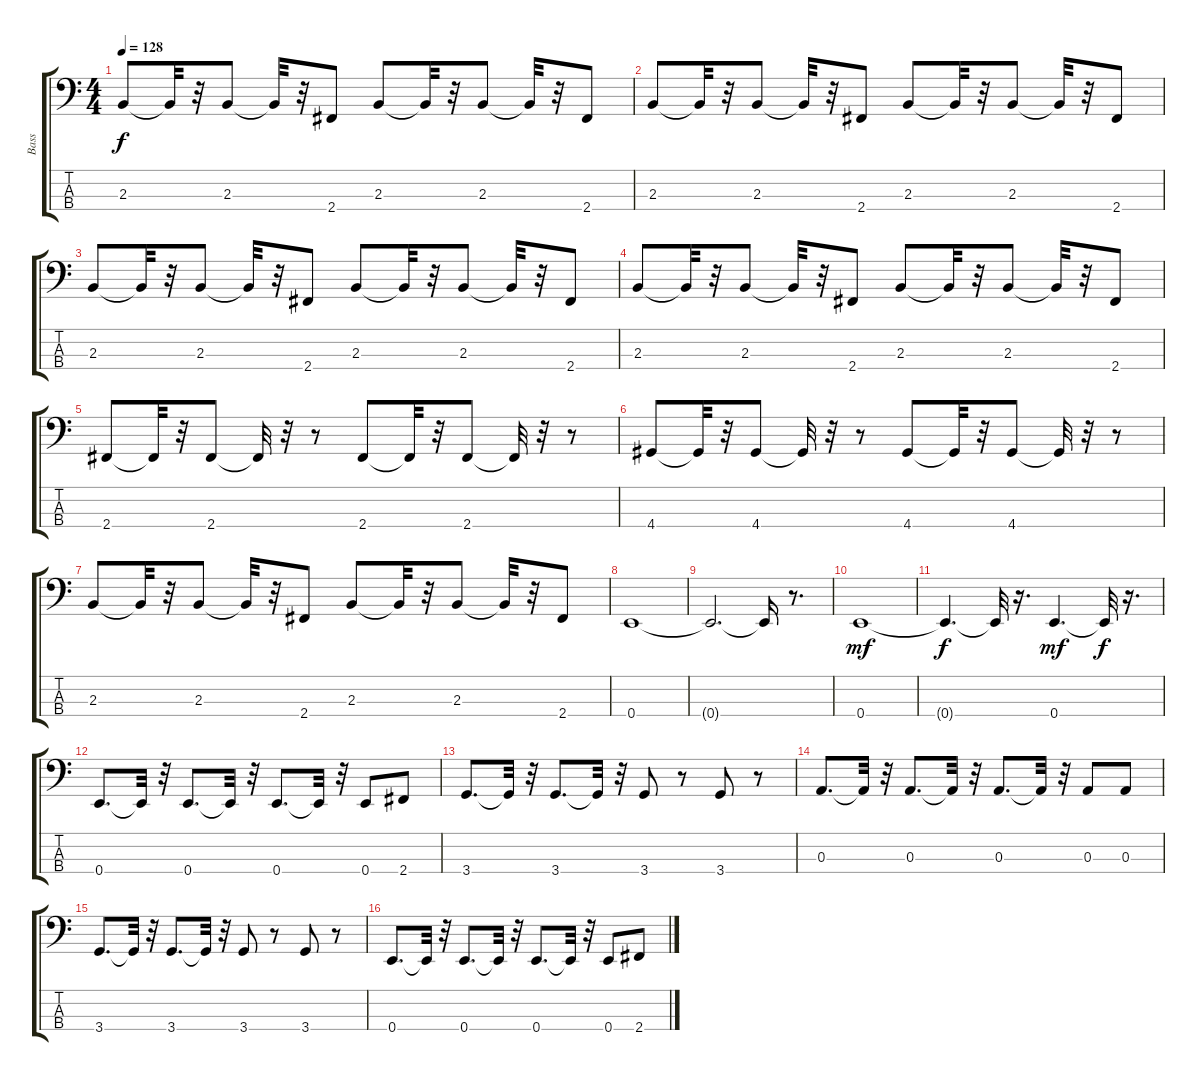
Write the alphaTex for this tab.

\track ("Bass" "Bass") {instrument synthbass1}
\staff {score tabs}
\tuning (G2 D2 A1 E1) {hide}
\ts (4 4)
\tempo 128
\clef f4
\ks c
2.3.8{dy f} 2.3{t}.32 r.32 2.3.8 2.3{t}.32 r.32 2.4.8 2.3.8 2.3{t}.32 r.32 2.3.8 2.3{t}.32 r.32 2.4.8 |
2.3.8 2.3{t}.32 r.32 2.3.8 2.3{t}.32 r.32 2.4.8 2.3.8 2.3{t}.32 r.32 2.3.8 2.3{t}.32 r.32 2.4.8 |
2.3.8 2.3{t}.32 r.32 2.3.8 2.3{t}.32 r.32 2.4.8 2.3.8 2.3{t}.32 r.32 2.3.8 2.3{t}.32 r.32 2.4.8 |
2.3.8 2.3{t}.32 r.32 2.3.8 2.3{t}.32 r.32 2.4.8 2.3.8 2.3{t}.32 r.32 2.3.8 2.3{t}.32 r.32 2.4.8 |
2.4.8 2.4{t}.32 r.32 2.4.8 2.4{t}.32 r.32 r.8 2.4.8 2.4{t}.32 r.32 2.4.8 2.4{t}.32 r.32 r.8 |
4.4.8 4.4{t}.32 r.32 4.4.8 4.4{t}.32 r.32 r.8 4.4.8 4.4{t}.32 r.32 4.4.8 4.4{t}.32 r.32 r.8 |
2.3.8 2.3{t}.32 r.32 2.3.8 2.3{t}.32 r.32 2.4.8 2.3.8 2.3{t}.32 r.32 2.3.8 2.3{t}.32 r.32 2.4.8 |
0.4.1 |
0.4{t}.2{d} 0.4{t}.16 r.8{d} |
0.4.1{dy mf} |
0.4{t}.4{d dy f} 0.4{t}.32 r.16{d} 0.4.4{d dy mf} 0.4{t}.32{dy f} r.16{d} |
0.4.8{d} 0.4{t}.32 r.32 0.4.8{d} 0.4{t}.32 r.32 0.4.8{d} 0.4{t}.32 r.32 0.4.8 2.4.8 |
3.4.8{d} 3.4{t}.32 r.32 3.4.8{d} 3.4{t}.32 r.32 3.4.8 r.8 3.4.8 r.8 |
0.3.8{d} 0.3{t}.32 r.32 0.3.8{d} 0.3{t}.32 r.32 0.3.8{d} 0.3{t}.32 r.32 0.3.8 0.3.8 |
3.4.8{d} 3.4{t}.32 r.32 3.4.8{d} 3.4{t}.32 r.32 3.4.8 r.8 3.4.8 r.8 |
0.4.8{d} 0.4{t}.32 r.32 0.4.8{d} 0.4{t}.32 r.32 0.4.8{d} 0.4{t}.32 r.32 0.4.8 2.4.8
